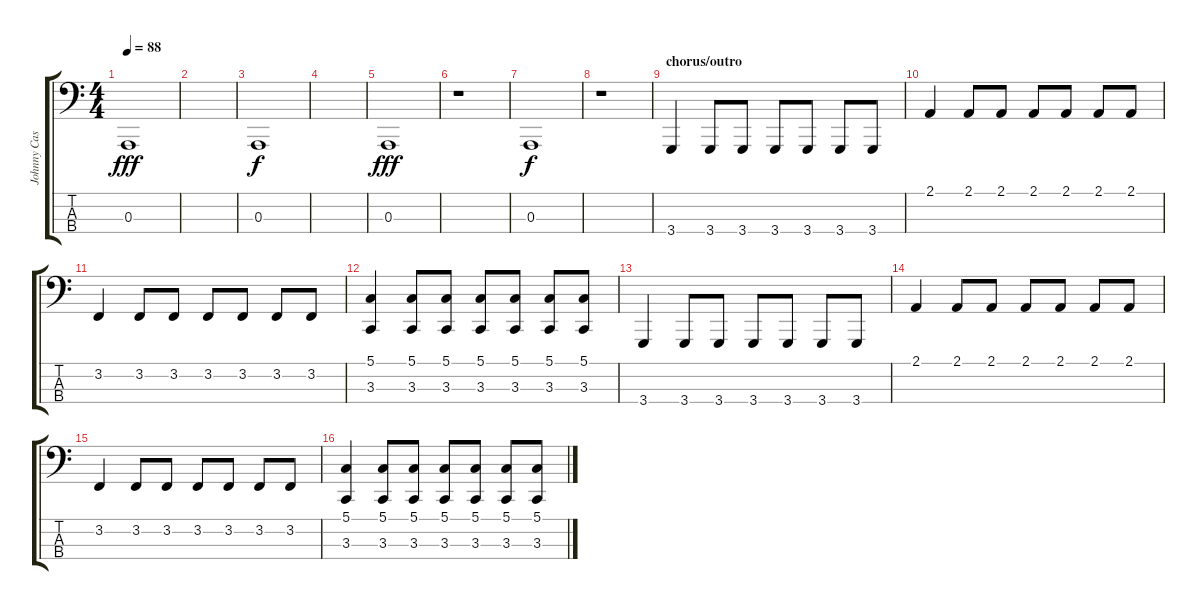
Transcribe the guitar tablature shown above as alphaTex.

\track ("Johnny Cash - Piano LH" "Johnny Cas") {instrument acousticgrandpiano}
\staff {score tabs}
\tuning (G2 D2 A1 E1) {hide}
\ts (4 4)
\tempo 88
\clef f4
\ks c
0.3.1{dy fff} |
|
0.3.1{dy f} |
|
0.3.1{dy fff} |
r.1 |
0.3.1{dy f} |
r.1 |
\section ("" "chorus/outro")
3.4.4 3.4.8 3.4.8 3.4.8 3.4.8 3.4.8 3.4.8 |
2.1.4 2.1.8 2.1.8 2.1.8 2.1.8 2.1.8 2.1.8 |
3.2.4 3.2.8 3.2.8 3.2.8 3.2.8 3.2.8 3.2.8 |
(5.1 3.3).4 (5.1 3.3).8 (5.1 3.3).8 (5.1 3.3).8 (5.1 3.3).8 (5.1 3.3).8 (5.1 3.3).8 |
3.4.4 3.4.8 3.4.8 3.4.8 3.4.8 3.4.8 3.4.8 |
2.1.4 2.1.8 2.1.8 2.1.8 2.1.8 2.1.8 2.1.8 |
3.2.4 3.2.8 3.2.8 3.2.8 3.2.8 3.2.8 3.2.8 |
(5.1 3.3).4 (5.1 3.3).8 (5.1 3.3).8 (5.1 3.3).8 (5.1 3.3).8 (5.1 3.3).8 (5.1 3.3).8
